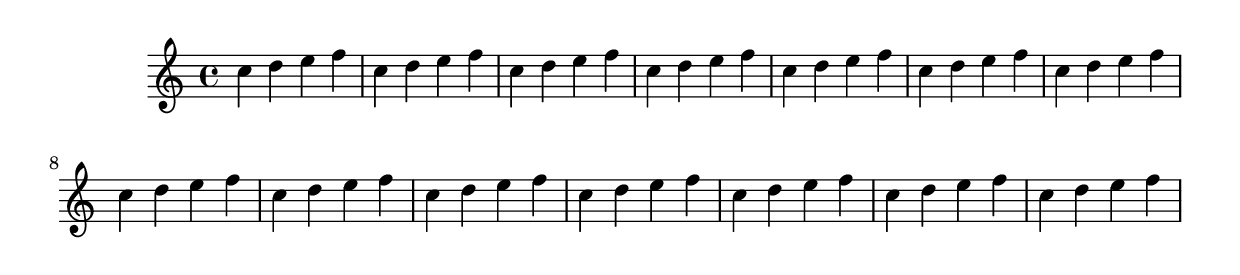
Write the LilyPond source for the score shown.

%% Do not edit this file; it is auto-generated from LSR http://lsr.dsi.unimi.it
%% This file is in the public domain.
\version "2.11.61"

\header {
  lsrtags = "keyboards"

  texidoces = "
Los símbolos específicos de acordeón discanto se escriben mediante
@code{\markup}. Se puede trucar la colocación vertical de los
símbolos modificando los argumentos de @code{\raise}.

"
  doctitlees = "Símbolos de acordeón discanto"

  texidoc = "
Accordion discant-specific symbols are added using @code{\\markup}. The
vertical placement of the symbols can be tweaked by changing the
@code{\\raise} arguments.



"
  doctitle = "Accordion-discant symbols"
} % begin verbatim
discant = \markup {
  \musicglyph #"accordion.accDiscant"
}
dot = \markup {
  \musicglyph #"accordion.accDot"
}

% 16 voets register
accBasson = ^\markup {
  \combine
  \discant
  \raise #0.5 \dot
}

% een korig 8 en 16 voets register
accBandon = ^\markup {
  \combine
    \discant
    \combine
      \raise #0.5 \dot
      \raise #1.5 \dot
}

accVCello = ^\markup {
  \combine
    \discant
    \combine
      \raise #0.5 \dot
      \combine
        \raise #1.5 \dot
        \translate #'(1 . 0) \raise #1.5 \dot
}

% 4-8-16 voets register
accHarmon = ^\markup {
  \combine
    \discant
    \combine
      \raise #0.5 \dot
      \combine
        \raise #1.5 \dot
        \raise #2.5 \dot
}

accTrombon = ^\markup {
  \combine
    \discant
    \combine
      \raise #0.5 \dot
      \combine
        \raise #1.5 \dot
        \combine
          \translate #'(1 . 0) \raise #1.5 \dot
          \translate #'(-1 . 0) \raise #1.5 \dot
}

% eenkorig 4 en 16 voets register
accOrgan = ^\markup {
  \combine
    \discant
    \combine
      \raise #0.5 \dot
      \raise #2.5 \dot
}

accMaster = ^\markup {
  \combine
    \discant
    \combine
      \raise #0.5 \dot
      \combine
        \raise #1.5 \dot
        \combine
          \translate #'(1 . 0) \raise #1.5 \dot
          \combine
            \translate #'(-1 . 0) \raise #1.5 \dot
            \raise #2.5 \dot
}

accAccord = ^\markup {
  \combine
    \discant
    \combine
      \raise #1.5 \dot
      \combine
        \translate #'(1 . 0) \raise #1.5 \dot
        \combine
          \translate #'(-1 . 0) \raise #1.5 \dot
          \raise #2.5 \dot
}

accMusette = ^\markup {
  \combine
    \discant
    \combine
      \raise #1.5 \dot
      \combine
        \translate #'(1 . 0) \raise #1.5 \dot
        \translate #'(-1 . 0) \raise #1.5 \dot
}

accCeleste = ^\markup {
  \combine
    \discant
    \combine
      \raise #1.5 \dot
      \translate #'(-1 . 0) \raise #1.5 \dot
}

accOboe = ^\markup {
  \combine
    \discant
    \combine
      \raise #1.5 \dot
      \raise #2.5 \dot
}

accClarin = ^\markup {
  \combine
    \discant
    \raise #1.5 \dot
}

accPiccolo = ^\markup {
    \combine
       \discant 
       \raise #2.5 \dot
}

accViolin = ^\markup {
  \combine
    \discant
    \combine
      \raise #1.5 \dot
      \combine
        \translate #'(1 . 0) \raise #1.5 \dot
        \raise #2.5 \dot
}

\relative c'' {
  c4 d\accBasson e f
  c4 d\accBandon e f
  c4 d\accVCello e f
  c4 d\accHarmon e f
  c4 d\accTrombon e f
  c4 d\accOrgan e f
  c4 d\accMaster e f
  c4 d\accAccord e f
  c4 d\accMusette e f
  c4 d\accCeleste e f
  c4 d\accOboe e f
  c4 d\accClarin e f
  c4 d\accPiccolo e f
  c4 d\accViolin e f
}
